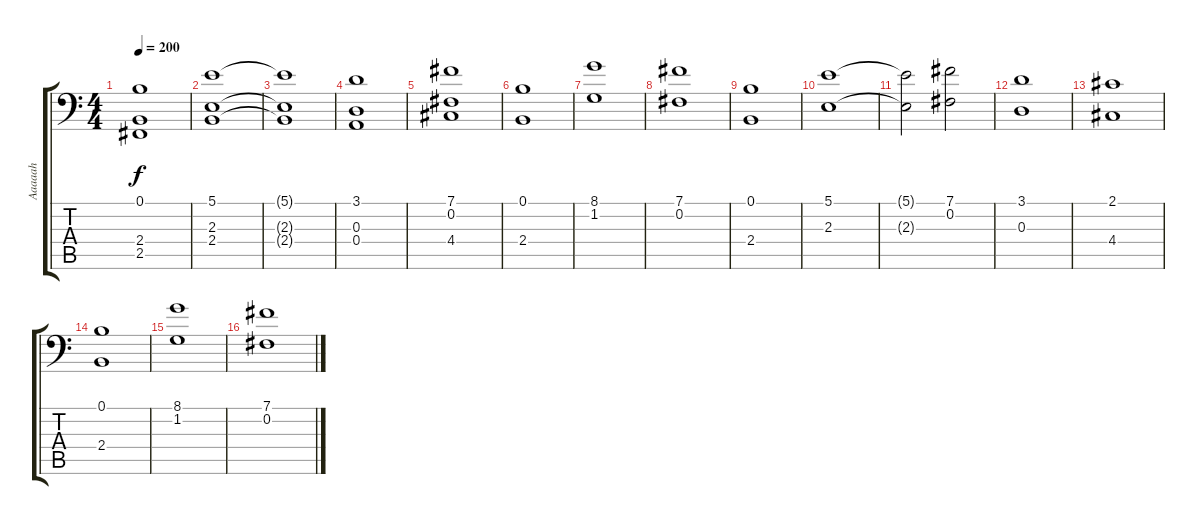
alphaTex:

\track ("Aaaaah" "Aaaaah") {instrument choiraahs}
\staff {score tabs}
\tuning (B3 Gb3 D3 A2 E2 A1) {hide}
\ts (4 4)
\tempo 200
\clef f4
\ks c
(0.1 2.4 2.5).1{dy f} |
(5.1 2.3 2.4).1 |
(5.1{t} 2.3{t} 2.4{t}).1 |
(3.1 0.3 0.4).1 |
(7.1 0.2 4.4).1 |
(0.1 2.4).1 |
(8.1 1.2).1 |
(7.1 0.2).1 |
(0.1 2.4).1 |
(5.1 2.3).1 |
(5.1{t} 2.3{t}).2 (7.1 0.2).2 |
(3.1 0.3).1 |
(2.1 4.4).1 |
(0.1 2.4).1 |
(8.1 1.2).1 |
(7.1 0.2).1
